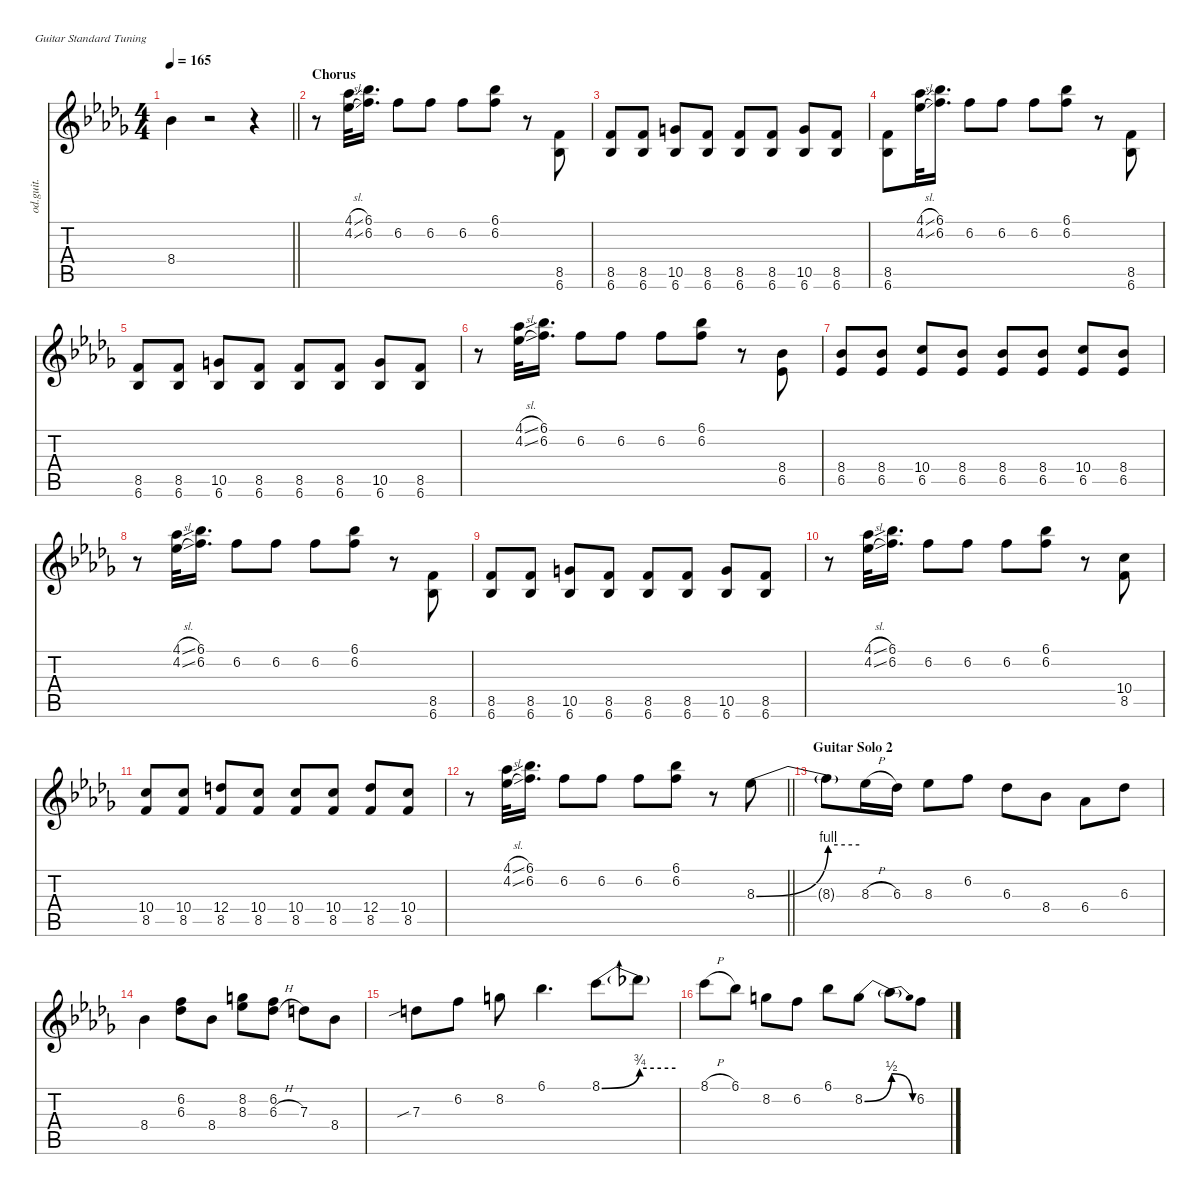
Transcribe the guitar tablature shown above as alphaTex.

\defaultSystemsLayout 4
\hideDynamics
\bracketExtendMode nobrackets
\otherSystemsTrackNameOrientation horizontal
\track ("Marty McFly" "od.guit.") {mute instrument overdrivenguitar}
\staff {score tabs}
\tuning (E4 B3 G3 D3 A2 E2)
\ts (4 4)
\tempo 165
\clef g2
\barLineRight lightlight
\ks bbminor
8.4{t acc b}.4{dy f beam Down} r.2{beam Down} r.4{beam Down} |
\section ("" "Chorus")
r.8{beam Down} (4.1{sl acc b} 4.2{sl acc b}).32{beam Down} (6.1{acc b} 6.2{acc forcenatural}).16{d beam Down} 6.2{acc forcenatural}.8{beam Down} 6.2{acc forcenatural}.8{beam Down} 6.2{acc forcenatural}.8{beam Down} (6.1{acc b} 6.2{acc forcenatural}).8{beam Down} r.8{beam Down} (8.5{acc forcenatural} 6.6{acc b}).8{beam Up} |
(8.5{acc forcenatural} 6.6{acc b}).8{beam Up} (8.5{acc forcenatural} 6.6{acc b}).8{beam Up} (10.5{acc forcenatural} 6.6{acc b}).8{beam Up} (8.5{acc forcenatural} 6.6{acc b}).8{beam Up} (8.5{acc forcenatural} 6.6{acc b}).8{beam Up} (8.5{acc forcenatural} 6.6{acc b}).8{beam Up} (10.5{acc forcenatural} 6.6{acc b}).8{beam Up} (8.5{acc forcenatural} 6.6{acc b}).8{beam Up} |
(8.5{acc forcenatural} 6.6{acc b}).8{beam Down} (4.1{sl acc b} 4.2{sl acc b}).32{beam Down} (6.1{acc b} 6.2{acc forcenatural}).16{d beam Down} 6.2{acc forcenatural}.8{beam Down} 6.2{acc forcenatural}.8{beam Down} 6.2{acc forcenatural}.8{beam Down} (6.1{acc b} 6.2{acc forcenatural}).8{beam Down} r.8{beam Down} (8.5{acc forcenatural} 6.6{acc b}).8{beam Up} |
(8.5{acc forcenatural} 6.6{acc b}).8{beam Up} (8.5{acc forcenatural} 6.6{acc b}).8{beam Up} (10.5{acc forcenatural} 6.6{acc b}).8{beam Up} (8.5{acc forcenatural} 6.6{acc b}).8{beam Up} (8.5{acc forcenatural} 6.6{acc b}).8{beam Up} (8.5{acc forcenatural} 6.6{acc b}).8{beam Up} (10.5{acc forcenatural} 6.6{acc b}).8{beam Up} (8.5{acc forcenatural} 6.6{acc b}).8{beam Up} |
r.8{beam Down} (4.1{sl acc b} 4.2{sl acc b}).32{beam Down} (6.1{acc b} 6.2{acc forcenatural}).16{d beam Down} 6.2{acc forcenatural}.8{beam Down} 6.2{acc forcenatural}.8{beam Down} 6.2{acc forcenatural}.8{beam Down} (6.1{acc b} 6.2{acc forcenatural}).8{beam Down} r.8{beam Down} (8.4{acc b} 6.5{acc b}).8{beam Up} |
(8.4{acc b} 6.5{acc b}).8{beam Up} (8.4{acc b} 6.5{acc b}).8{beam Up} (10.4{acc forcenatural} 6.5{acc b}).8{beam Up} (8.4{acc b} 6.5{acc b}).8{beam Up} (8.4{acc b} 6.5{acc b}).8{beam Up} (8.4{acc b} 6.5{acc b}).8{beam Up} (10.4{acc forcenatural} 6.5{acc b}).8{beam Up} (8.4{acc b} 6.5{acc b}).8{beam Up} |
r.8{beam Down} (4.1{sl acc b} 4.2{sl acc b}).32{beam Down} (6.1{acc b} 6.2{acc forcenatural}).16{d beam Down} 6.2{acc forcenatural}.8{beam Down} 6.2{acc forcenatural}.8{beam Down} 6.2{acc forcenatural}.8{beam Down} (6.1{acc b} 6.2{acc forcenatural}).8{beam Down} r.8{beam Down} (8.5{acc forcenatural} 6.6{acc b}).8{beam Up} |
(8.5{acc forcenatural} 6.6{acc b}).8{beam Up} (8.5{acc forcenatural} 6.6{acc b}).8{beam Up} (10.5{acc forcenatural} 6.6{acc b}).8{beam Up} (8.5{acc forcenatural} 6.6{acc b}).8{beam Up} (8.5{acc forcenatural} 6.6{acc b}).8{beam Up} (8.5{acc forcenatural} 6.6{acc b}).8{beam Up} (10.5{acc forcenatural} 6.6{acc b}).8{beam Up} (8.5{acc forcenatural} 6.6{acc b}).8{beam Up} |
r.8{beam Down} (4.1{sl acc b} 4.2{sl acc b}).32{beam Down} (6.1{acc b} 6.2{acc forcenatural}).16{d beam Down} 6.2{acc forcenatural}.8{beam Down} 6.2{acc forcenatural}.8{beam Down} 6.2{acc forcenatural}.8{beam Down} (6.1{acc b} 6.2{acc forcenatural}).8{beam Down} r.8{beam Down} (10.4{acc forcenatural} 8.5{acc forcenatural}).8{beam Up} |
(10.4{acc forcenatural} 8.5{acc forcenatural}).8{beam Up} (10.4{acc forcenatural} 8.5{acc forcenatural}).8{beam Up} (12.4{acc forcenatural} 8.5{acc forcenatural}).8{beam Up} (10.4{acc forcenatural} 8.5{acc forcenatural}).8{beam Up} (10.4{acc forcenatural} 8.5{acc forcenatural}).8{beam Up} (10.4{acc forcenatural} 8.5{acc forcenatural}).8{beam Up} (12.4{acc forcenatural} 8.5{acc forcenatural}).8{beam Up} (10.4{acc forcenatural} 8.5{acc forcenatural}).8{beam Up} |
\barLineRight lightlight
r.8{beam Down} (4.1{sl acc b} 4.2{sl acc b}).32{beam Down} (6.1{acc b} 6.2{acc forcenatural}).16{d beam Down} 6.2{acc forcenatural}.8{beam Down} 6.2{acc forcenatural}.8{beam Down} 6.2{acc forcenatural}.8{beam Down} (6.1{acc b} 6.2{acc forcenatural}).8{beam Down} r.8{beam Down} 8.3{be (bend 0 0 60 4) acc b}.8{beam Down} |
\section ("" "Guitar Solo 2")
8.3{be (hold 0 4 60 4) t}.8{beam Down} 8.3{h acc b}.16{beam Down} 6.3{acc b}.16{beam Down} 8.3{acc b}.8{beam Down} 6.2{acc forcenatural}.8{beam Down} 6.3{acc b}.8{beam Down} 8.4{acc b}.8{beam Down} 6.4{acc b}.8{beam Down} 6.3{acc b}.8{beam Down} |
8.4{acc b}.4{beam Down} (6.2{acc forcenatural} 6.3{acc b}).8{beam Down} 8.4{acc b}.8{beam Down} (8.2{acc forcenatural} 8.3{acc b}).8{beam Down} (6.2{acc forcenatural} 6.3{h acc b}).8{beam Down} 7.3{acc forcenatural}.8{beam Down} 8.4{acc b}.8{beam Down} |
7.3{sib acc forcenatural}.8{beam Down} 6.2{acc forcenatural}.8{beam Down} 8.2{acc forcenatural}.8{beam Down} 6.1{acc b}.4{d beam Down} 8.1{be (bend 0 0 60 3) acc forcenatural}.8{beam Down} 8.1{be (hold 0 3 60 3) t}.8{beam Down} |
8.1{h acc forcenatural}.8{beam Down} 6.1{acc b}.8{beam Down} 8.2{acc forcenatural}.8{beam Down} 6.2{acc forcenatural}.8{beam Down} 6.1{acc b}.8{beam Down} 8.2{be (bend 0 0 60 2) acc forcenatural}.8{beam Down} 8.2{be (release 0 2 60 0) t}.8{beam Down} 6.2{acc forcenatural}.8{beam Down}
